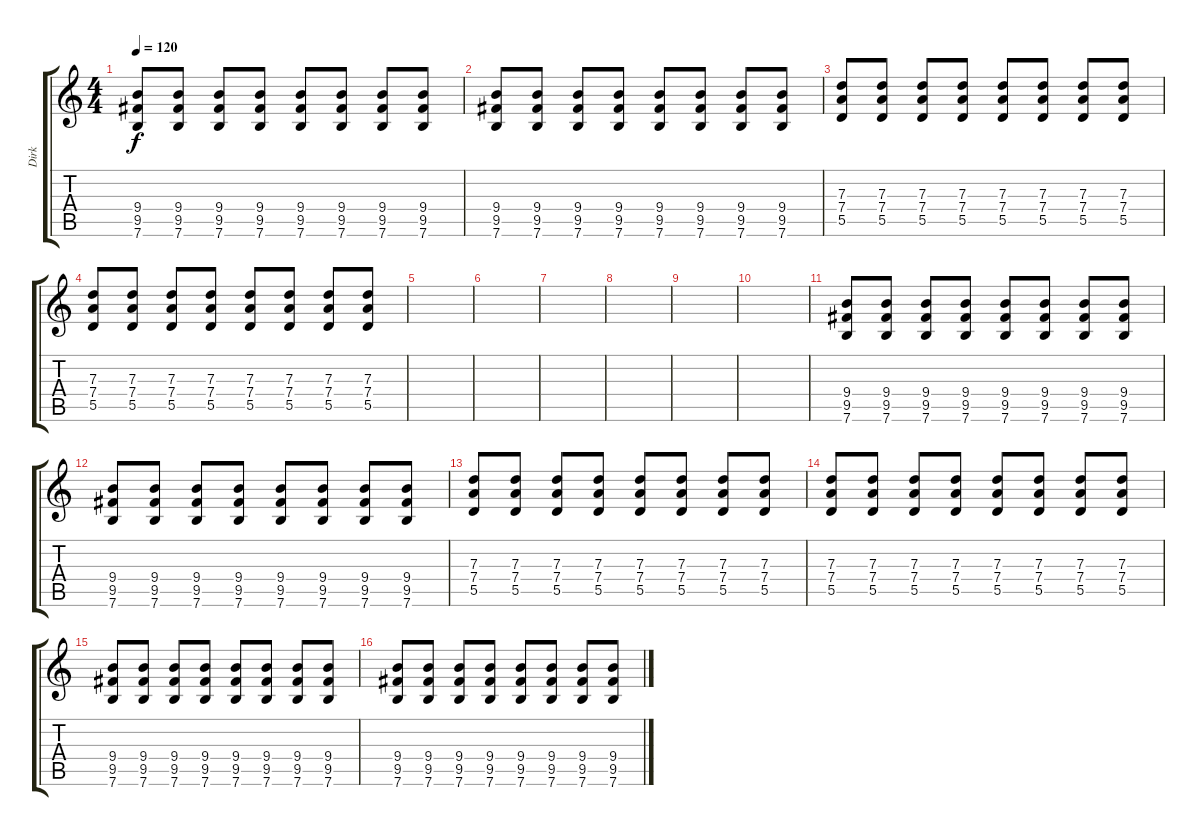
\track ("Dirk" "Dirk") {instrument distortionguitar}
\staff {score tabs}
\tuning (E4 B3 G3 D3 A2 E2) {hide}
\ts (4 4)
\tempo 120
\clef g2
\ks c
(9.4 9.5 7.6).8{dy f} (9.4 9.5 7.6).8 (9.4 9.5 7.6).8 (9.4 9.5 7.6).8 (9.4 9.5 7.6).8 (9.4 9.5 7.6).8 (9.4 9.5 7.6).8 (9.4 9.5 7.6).8 |
(9.4 9.5 7.6).8 (9.4 9.5 7.6).8 (9.4 9.5 7.6).8 (9.4 9.5 7.6).8 (9.4 9.5 7.6).8 (9.4 9.5 7.6).8 (9.4 9.5 7.6).8 (9.4 9.5 7.6).8 |
(7.3 7.4 5.5).8 (7.3 7.4 5.5).8 (7.3 7.4 5.5).8 (7.3 7.4 5.5).8 (7.3 7.4 5.5).8 (7.3 7.4 5.5).8 (7.3 7.4 5.5).8 (7.3 7.4 5.5).8 |
(7.3 7.4 5.5).8 (7.3 7.4 5.5).8 (7.3 7.4 5.5).8 (7.3 7.4 5.5).8 (7.3 7.4 5.5).8 (7.3 7.4 5.5).8 (7.3 7.4 5.5).8 (7.3 7.4 5.5).8 |
|
|
|
|
|
|
(9.4 9.5 7.6).8 (9.4 9.5 7.6).8 (9.4 9.5 7.6).8 (9.4 9.5 7.6).8 (9.4 9.5 7.6).8 (9.4 9.5 7.6).8 (9.4 9.5 7.6).8 (9.4 9.5 7.6).8 |
(9.4 9.5 7.6).8 (9.4 9.5 7.6).8 (9.4 9.5 7.6).8 (9.4 9.5 7.6).8 (9.4 9.5 7.6).8 (9.4 9.5 7.6).8 (9.4 9.5 7.6).8 (9.4 9.5 7.6).8 |
(7.3 7.4 5.5).8 (7.3 7.4 5.5).8 (7.3 7.4 5.5).8 (7.3 7.4 5.5).8 (7.3 7.4 5.5).8 (7.3 7.4 5.5).8 (7.3 7.4 5.5).8 (7.3 7.4 5.5).8 |
(7.3 7.4 5.5).8 (7.3 7.4 5.5).8 (7.3 7.4 5.5).8 (7.3 7.4 5.5).8 (7.3 7.4 5.5).8 (7.3 7.4 5.5).8 (7.3 7.4 5.5).8 (7.3 7.4 5.5).8 |
(9.4 9.5 7.6).8 (9.4 9.5 7.6).8 (9.4 9.5 7.6).8 (9.4 9.5 7.6).8 (9.4 9.5 7.6).8 (9.4 9.5 7.6).8 (9.4 9.5 7.6).8 (9.4 9.5 7.6).8 |
(9.4 9.5 7.6).8 (9.4 9.5 7.6).8 (9.4 9.5 7.6).8 (9.4 9.5 7.6).8 (9.4 9.5 7.6).8 (9.4 9.5 7.6).8 (9.4 9.5 7.6).8 (9.4 9.5 7.6).8
